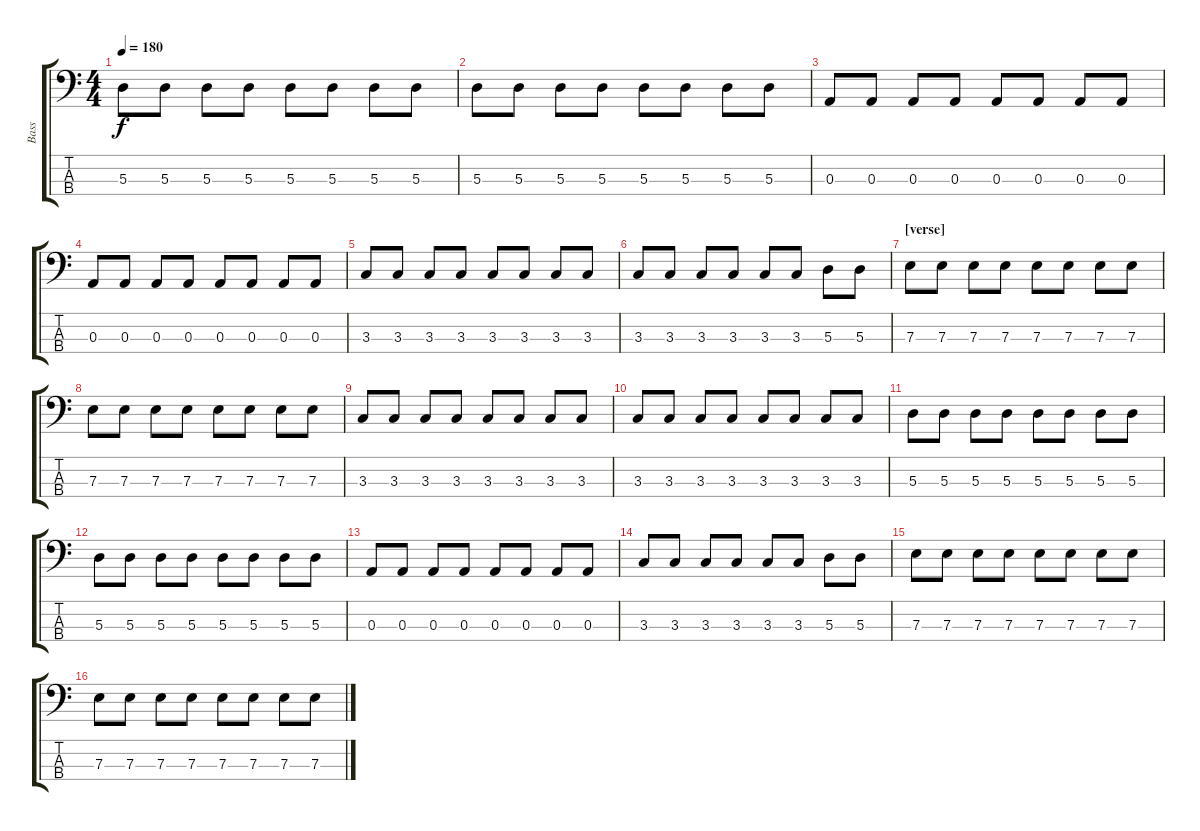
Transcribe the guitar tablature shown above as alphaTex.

\track ("Bass" "Bass") {instrument electricbassfinger}
\staff {score tabs}
\tuning (G2 D2 A1 E1) {hide}
\ts (4 4)
\tempo 180
\clef f4
\ks c
5.3.8{dy f} 5.3.8 5.3.8 5.3.8 5.3.8 5.3.8 5.3.8 5.3.8 |
5.3.8 5.3.8 5.3.8 5.3.8 5.3.8 5.3.8 5.3.8 5.3.8 |
0.3.8 0.3.8 0.3.8 0.3.8 0.3.8 0.3.8 0.3.8 0.3.8 |
0.3.8 0.3.8 0.3.8 0.3.8 0.3.8 0.3.8 0.3.8 0.3.8 |
3.3.8 3.3.8 3.3.8 3.3.8 3.3.8 3.3.8 3.3.8 3.3.8 |
3.3.8 3.3.8 3.3.8 3.3.8 3.3.8 3.3.8 5.3.8 5.3.8 |
\section ("" "[verse]")
7.3.8 7.3.8 7.3.8 7.3.8 7.3.8 7.3.8 7.3.8 7.3.8 |
7.3.8 7.3.8 7.3.8 7.3.8 7.3.8 7.3.8 7.3.8 7.3.8 |
3.3.8 3.3.8 3.3.8 3.3.8 3.3.8 3.3.8 3.3.8 3.3.8 |
3.3.8 3.3.8 3.3.8 3.3.8 3.3.8 3.3.8 3.3.8 3.3.8 |
5.3.8 5.3.8 5.3.8 5.3.8 5.3.8 5.3.8 5.3.8 5.3.8 |
5.3.8 5.3.8 5.3.8 5.3.8 5.3.8 5.3.8 5.3.8 5.3.8 |
0.3.8 0.3.8 0.3.8 0.3.8 0.3.8 0.3.8 0.3.8 0.3.8 |
3.3.8 3.3.8 3.3.8 3.3.8 3.3.8 3.3.8 5.3.8 5.3.8 |
7.3.8 7.3.8 7.3.8 7.3.8 7.3.8 7.3.8 7.3.8 7.3.8 |
7.3.8 7.3.8 7.3.8 7.3.8 7.3.8 7.3.8 7.3.8 7.3.8
